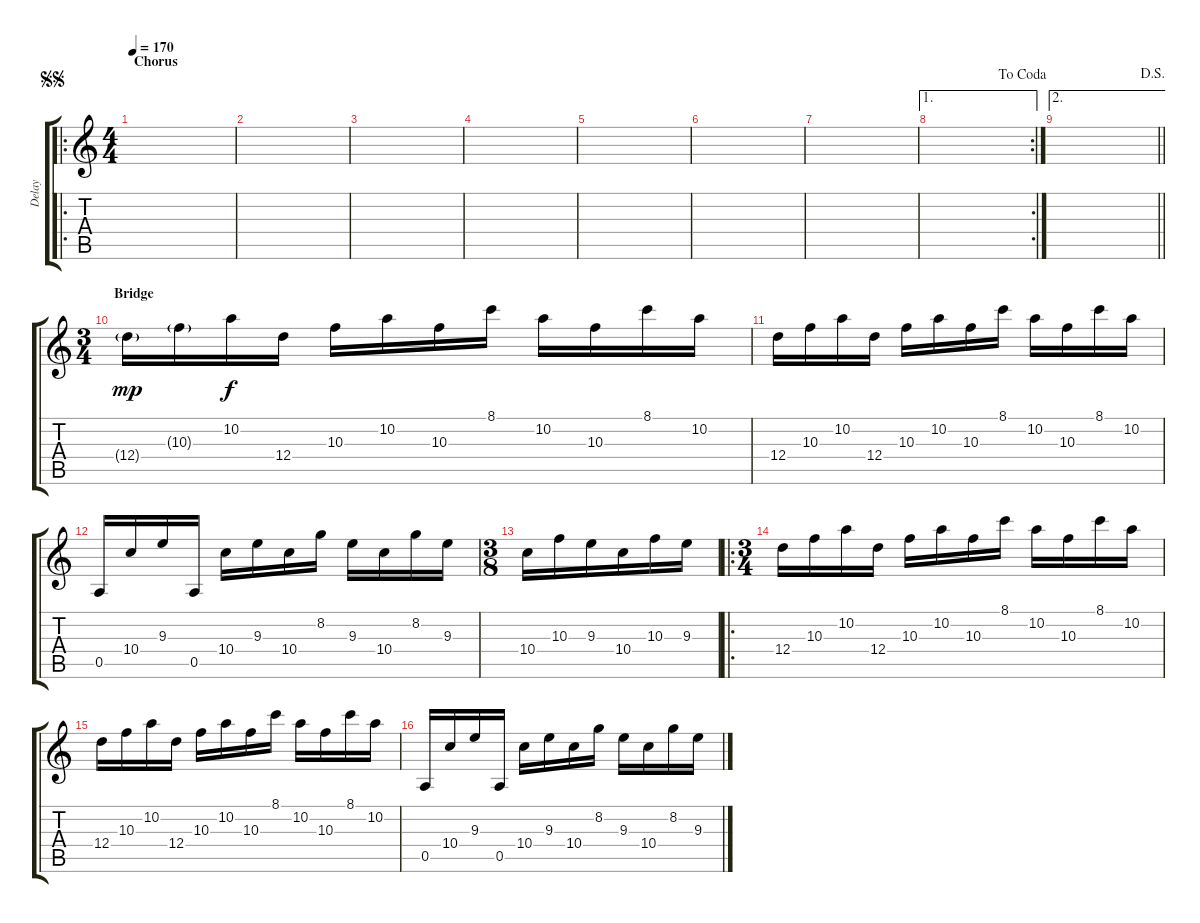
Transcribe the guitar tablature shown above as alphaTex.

\track ("Delay" "Delay") {instrument electricguitarclean}
\staff {score tabs}
\tuning (E4 B3 G3 D3 A2 E2) {hide}
\ro
\ts (4 4)
\section ("" "Chorus")
\jump segnosegno
\tempo 170
\clef g2
\ks c
|
|
|
|
|
|
|
\ae 1
\rc 2
\jump dacoda
|
\ae 2
\jump dalsegno
\barLineRight lightlight
|
\ts (3 4)
\section ("" "Bridge")
12.4{g}.16{dy mp balance 8 instrument electricguitarmuted} 10.3{g}.16 10.2.16{dy f} 12.4.16 10.3.16 10.2.16 10.3.16 8.1.16 10.2.16 10.3.16 8.1.16 10.2.16 |
12.4.16 10.3.16 10.2.16 12.4.16 10.3.16 10.2.16 10.3.16 8.1.16 10.2.16 10.3.16 8.1.16 10.2.16 |
0.5.16 10.4.16 9.3.16 0.5.16 10.4.16 9.3.16 10.4.16 8.2.16 9.3.16 10.4.16 8.2.16 9.3.16 |
\ts (3 8)
10.4.16 10.3.16 9.3.16 10.4.16 10.3.16 9.3.16 |
\ro
\ts (3 4)
12.4.16 10.3.16 10.2.16 12.4.16 10.3.16 10.2.16 10.3.16 8.1.16 10.2.16 10.3.16 8.1.16 10.2.16 |
12.4.16 10.3.16 10.2.16 12.4.16 10.3.16 10.2.16 10.3.16 8.1.16 10.2.16 10.3.16 8.1.16 10.2.16 |
0.5.16 10.4.16 9.3.16 0.5.16 10.4.16 9.3.16 10.4.16 8.2.16 9.3.16 10.4.16 8.2.16 9.3.16
